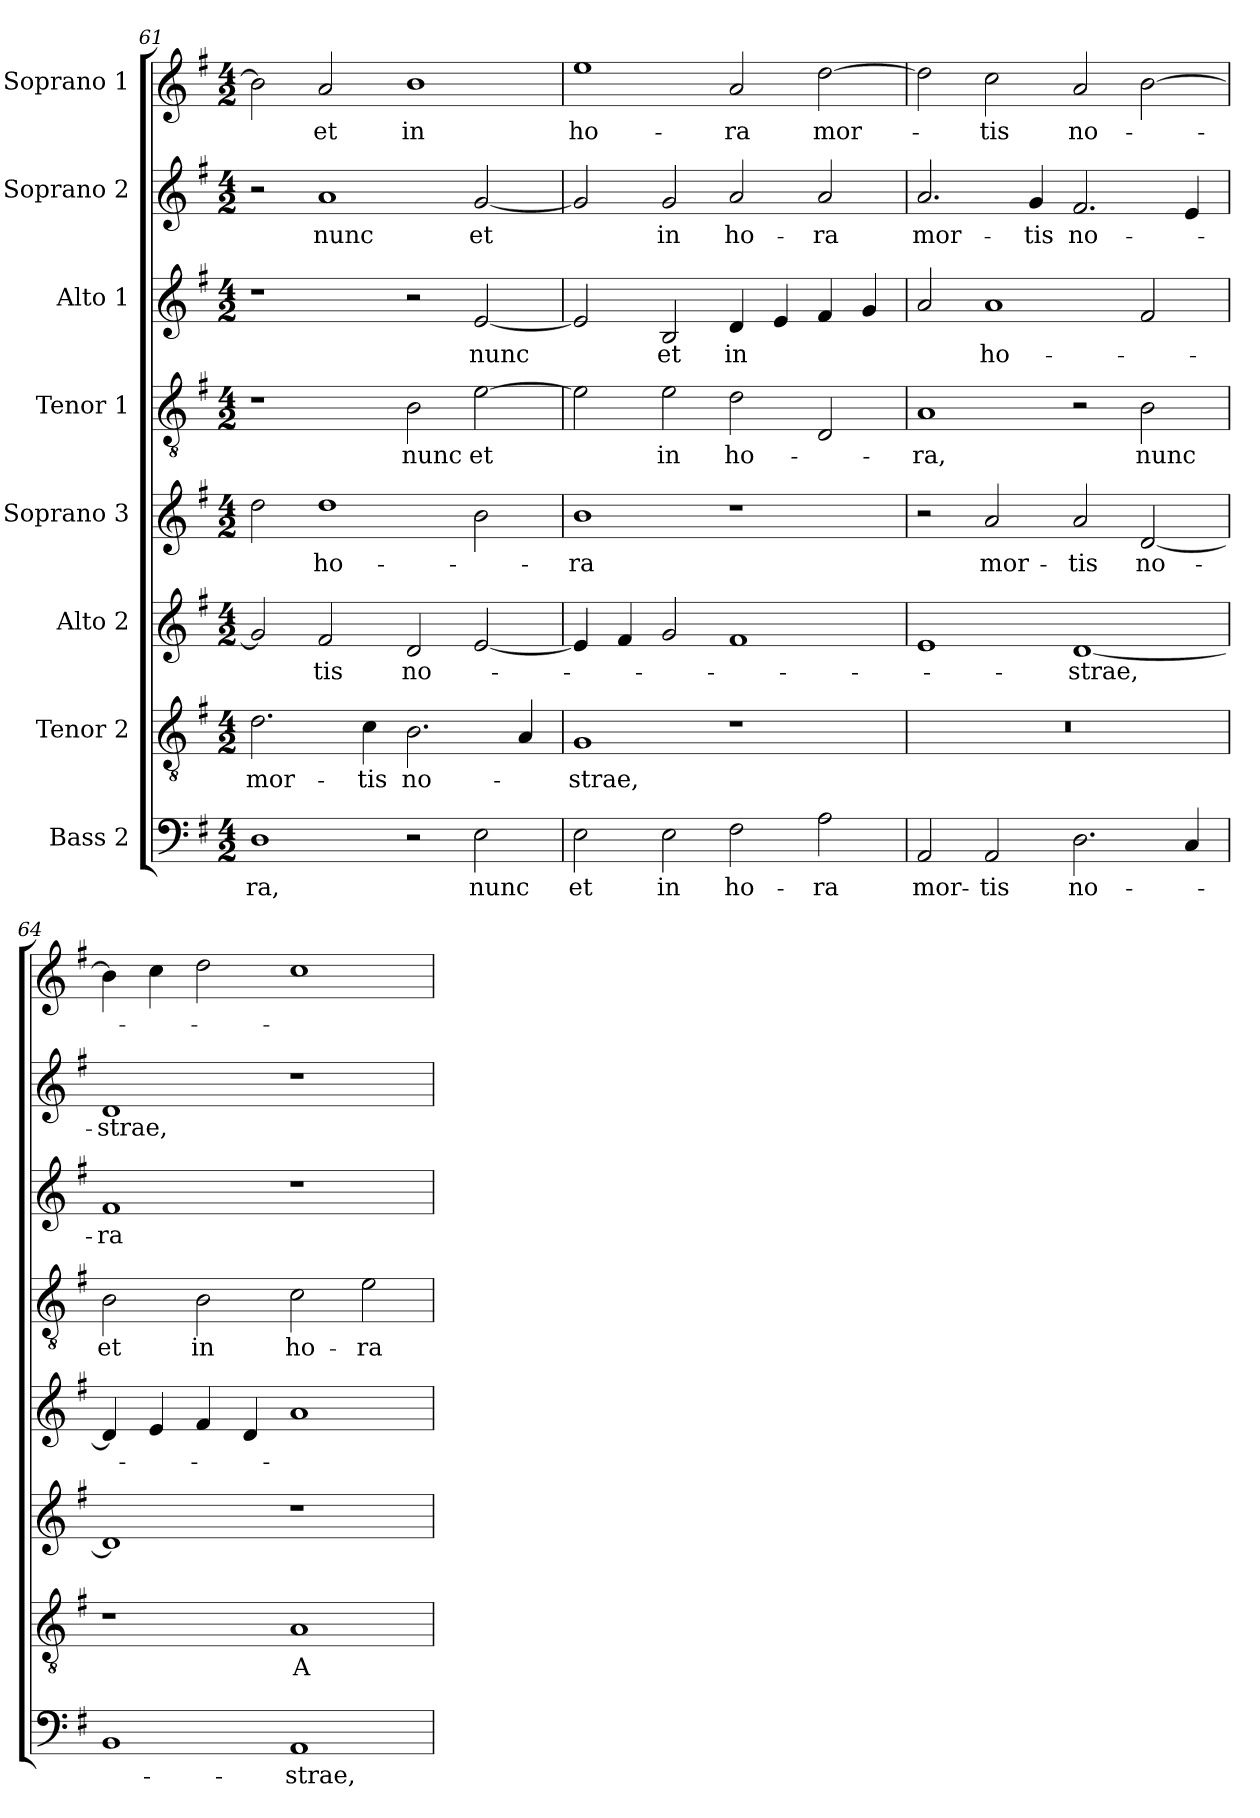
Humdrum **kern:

**kern	**text	**kern	**text	**kern	**text	**kern	**text	**kern	**text	**kern	**text	**kern	**text	**kern	**text
*part8	*part8	*part7	*part7	*part6	*part6	*part5	*part5	*part4	*part4	*part3	*part3	*part2	*part2	*part1	*part1
*staff8	*staff8	*staff7	*staff7	*staff6	*staff6	*staff5	*staff5	*staff4	*staff4	*staff3	*staff3	*staff2	*staff2	*staff1	*staff1
*I"Bass 2	*	*I"Tenor 2	*	*I"Alto 2	*	*I"Soprano 3	*	*I"Tenor 1	*	*I"Alto 1	*	*I"Soprano 2	*	*I"Soprano 1	*
*clefF4	*	*clefGv2	*	*clefG2	*	*clefG2	*	*clefGv2	*	*clefG2	*	*clefG2	*	*clefG2	*
*k[f#]	*	*k[f#]	*	*k[f#]	*	*k[f#]	*	*k[f#]	*	*k[f#]	*	*k[f#]	*	*k[f#]	*
*e:	*	*e:	*	*e:	*	*e:	*	*e:	*	*e:	*	*e:	*	*e:	*
*M4/2	*	*M4/2	*	*M4/2	*	*M4/2	*	*M4/2	*	*M4/2	*	*M4/2	*	*M4/2	*
=61	=61	=61	=61	=61	=61	=61	=61	=61	=61	=61	=61	=61	=61	=61	=61
1D	-ra,	2.d\	mor-	2g/]	.	2dd\	.	1r	.	1r	.	2r	.	2b\]	.
.	.	.	.	2f#/	-tis	1dd	ho-	.	.	.	.	1a	nunc	2a/	et
.	.	4c\	-tis	.	.	.	.	.	.	.	.	.	.	.	.
2r	.	2.B\	no-	2d/	no-	.	.	2B\	nunc	2r	.	.	.	1b	in
2E\	nunc	.	.	[2e/	.	2b\	.	[2e\	et	[2e/	nunc	[2g/	et	.	.
.	.	4A/	.	.	.	.	.	.	.	.	.	.	.	.	.
=62	=62	=62	=62	=62	=62	=62	=62	=62	=62	=62	=62	=62	=62	=62	=62
2E\	et	1G	-strae,	4e/]	.	1b	-ra	2e\]	.	2e/]	.	2g/]	.	1ee	ho-
.	.	.	.	4f#/	.	.	.	.	.	.	.	.	.	.	.
2E\	in	.	.	2g/	.	.	.	2e\	in	2B/	et	2g/	in	.	.
2F#\	ho-	1r	.	1f#	.	1r	.	2d\	ho-	4d/	in	2a/	ho-	2a/	-ra
.	.	.	.	.	.	.	.	.	.	4e/	.	.	.	.	.
2A\	-ra	.	.	.	.	.	.	2D/	.	4f#/	.	2a/	-ra	[2dd\	mor-
.	.	.	.	.	.	.	.	.	.	4g/	.	.	.	.	.
=63	=63	=63	=63	=63	=63	=63	=63	=63	=63	=63	=63	=63	=63	=63	=63
2AA/	mor-	0r	.	1e	.	2r	.	1A	-ra,	2a/	.	2.a/	mor-	2dd\]	.
2AA/	-tis	.	.	.	.	2a/	mor-	.	.	1a	ho-	.	.	2cc\	-tis
.	.	.	.	.	.	.	.	.	.	.	.	4g/	-tis	.	.
2.D\	no-	.	.	[1d	-strae,	2a/	-tis	2r	.	.	.	2.f#/	no-	2a/	no-
.	.	.	.	.	.	[2d/	no-	2B\	nunc	2f#/	.	.	.	[2b\	.
4C/	.	.	.	.	.	.	.	.	.	.	.	4e/	.	.	.
!!LO:PB:g=z
=64	=64	=64	=64	=64	=64	=64	=64	=64	=64	=64	=64	=64	=64	=64	=64
1BB	.	1r	.	1d]	.	4d/]	.	2B\	et	1f#	-ra	1d	-strae,	4b\]	.
.	.	.	.	.	.	4e/	.	.	.	.	.	.	.	4cc\	.
.	.	.	.	.	.	4f#/	.	2B\	in	.	.	.	.	2dd\	.
.	.	.	.	.	.	4d/	.	.	.	.	.	.	.	.	.
1AA	-strae,	1A	A-	1r	.	1a	.	2c\	ho-	1r	.	1r	.	1cc	.
.	.	.	.	.	.	.	.	2e\	-ra	.	.	.	.	.	.
=	=	=	=	=	=	=	=	=	=	=	=	=	=	=	=
*-	*-	*-	*-	*-	*-	*-	*-	*-	*-	*-	*-	*-	*-	*-	*-
